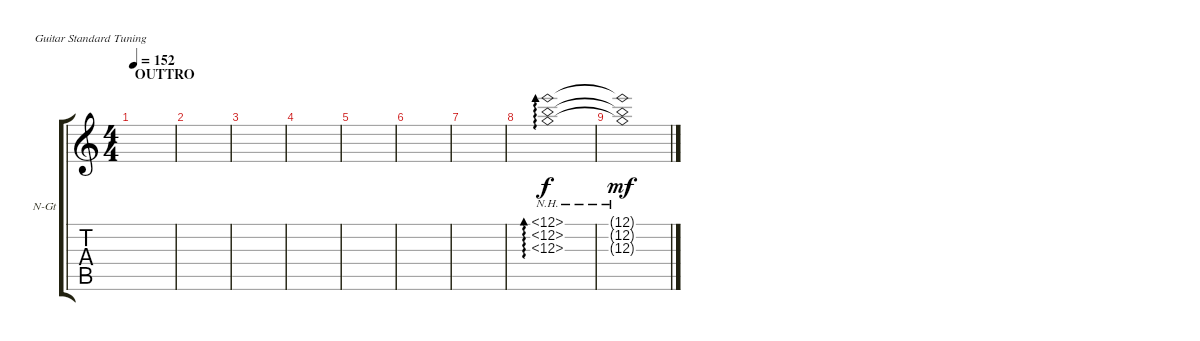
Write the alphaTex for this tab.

\defaultSystemsLayout 4
\bracketExtendMode groupsimilarinstruments
\firstSystemTrackNameOrientation horizontal
\otherSystemsTrackNameOrientation horizontal
\track ("Nylon Guitar" "N-Gt") {instrument acousticguitarnylon}
\staff {score tabs}
\tuning (E4 B3 G3 D3 A2 E2)
\ts (4 4)
\section ("" "OUTTRO")
\tempo 152
\clef g2
\ks c
|
|
|
|
|
|
|
(12.3{nh} 12.2{nh} 12.1{nh}).1{ad 0} |
(12.3{nh t} 12.2{nh t} 12.1{nh t}).1{dy mf}
